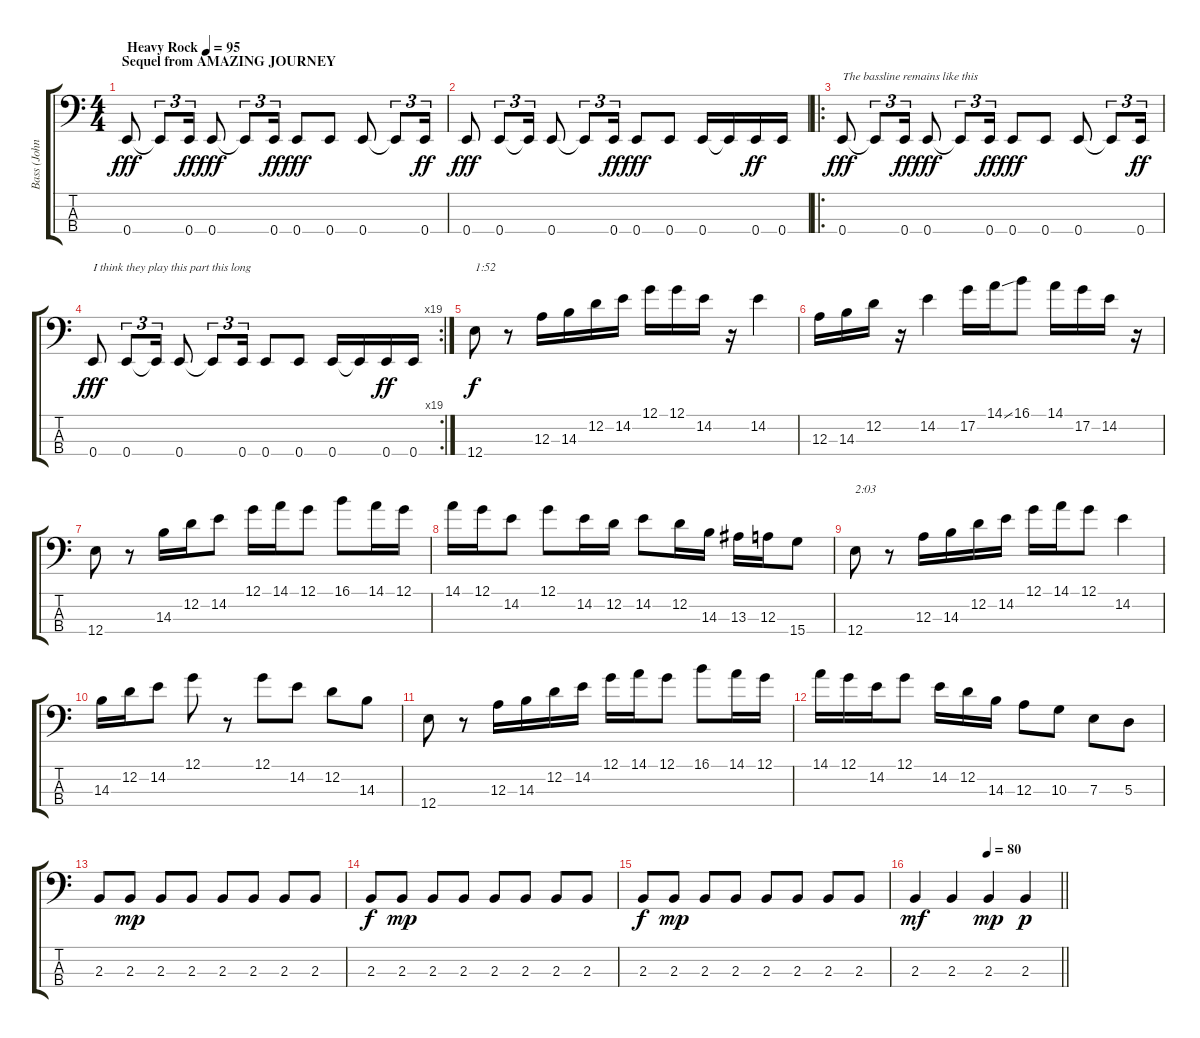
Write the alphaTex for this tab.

\track ("Bass (John)" "Bass (John") {instrument distortionguitar}
\staff {score tabs}
\tuning (G2 D2 A1 E1) {hide}
\ts (4 4)
\section ("" "Sequel from AMAZING JOURNEY")
\tempo (95 "Heavy Rock")
\clef f4
\ks c
0.4.8{dy fff balance 10 instrument distortionguitar} 0.4{t}.8{tu (3 2)} 0.4.16{tu (3 2) dy ff} 0.4.8{dy fff} 0.4{t}.8{tu (3 2)} 0.4.16{tu (3 2) dy ff} 0.4.8{dy fff} 0.4.8 0.4.8 0.4{t}.8{tu (3 2)} 0.4.16{tu (3 2) dy ff} |
0.4.8{dy fff} 0.4.8{tu (3 2)} 0.4{t}.16{tu (3 2)} 0.4.8 0.4{t}.8{tu (3 2)} 0.4.16{tu (3 2) dy ff} 0.4.8{dy fff} 0.4.8 0.4.16 0.4{t}.16 0.4.16{dy ff} 0.4.16 |
\ro
0.4.8{txt "The bassline remains like this" dy fff} 0.4{t}.8{tu (3 2)} 0.4.16{tu (3 2) dy ff} 0.4.8{dy fff} 0.4{t}.8{tu (3 2)} 0.4.16{tu (3 2) dy ff} 0.4.8{dy fff} 0.4.8 0.4.8 0.4{t}.8{tu (3 2)} 0.4.16{tu (3 2) dy ff} |
\rc 19
0.4.8{txt "I think they play this part this long" dy fff} 0.4.8{tu (3 2)} 0.4{t}.16{tu (3 2)} 0.4.8 0.4{t}.8{tu (3 2)} 0.4.16{tu (3 2)} 0.4.8 0.4.8 0.4.16 0.4{t}.16 0.4.16{dy ff} 0.4.16 |
12.4.8{txt "1:52" dy f} r.8 12.3.16 14.3.16 12.2.16 14.2.16 12.1.16 12.1.16 14.2.16 r.16 14.2.4 |
12.3.16 14.3.16 12.2.16 r.16 14.2.4 17.2.16 14.1{ss}.16 16.1.8 14.1.16 17.2.16 14.2.16 r.16 |
12.4.8 r.8 14.3.16 12.2.16 14.2.8 12.1.16 14.1.16 12.1.8 16.1.8 14.1.16 12.1.16 |
14.1.16 12.1.16 14.2.8 12.1.8 14.2.16 12.2.16 14.2.8 12.2.16 14.3.16 13.3.16 12.3.16 15.4.8 |
12.4.8{txt "2:03"} r.8 12.3.16 14.3.16 12.2.16 14.2.16 12.1.16 14.1.16 12.1.8 14.2.4 |
14.3.16 12.2.16 14.2.8 12.1.8 r.8 12.1.8 14.2.8 12.2.8 14.3.8 |
12.4.8 r.8 12.3.16 14.3.16 12.2.16 14.2.16 12.1.16 14.1.16 12.1.8 16.1.8 14.1.16 12.1.16 |
14.1.16 12.1.16 14.2.16 12.1.8 14.2.16 12.2.16 14.3.16 12.3.8 10.3.8 7.3.8 5.3.8 |
2.3.8{balance 6} 2.3.8{dy mp} 2.3.8 2.3.8 2.3.8 2.3.8 2.3.8 2.3.8 |
2.3.8{dy f} 2.3.8{dy mp} 2.3.8 2.3.8 2.3.8 2.3.8 2.3.8 2.3.8 |
2.3.8{dy f} 2.3.8{dy mp} 2.3.8 2.3.8 2.3.8 2.3.8 2.3.8 2.3.8 |
\tempo (80 0.5)
\barLineRight lightlight
2.3.4{dy mf} 2.3.4 2.3.4{dy mp balance 0} 2.3.4{dy p}
